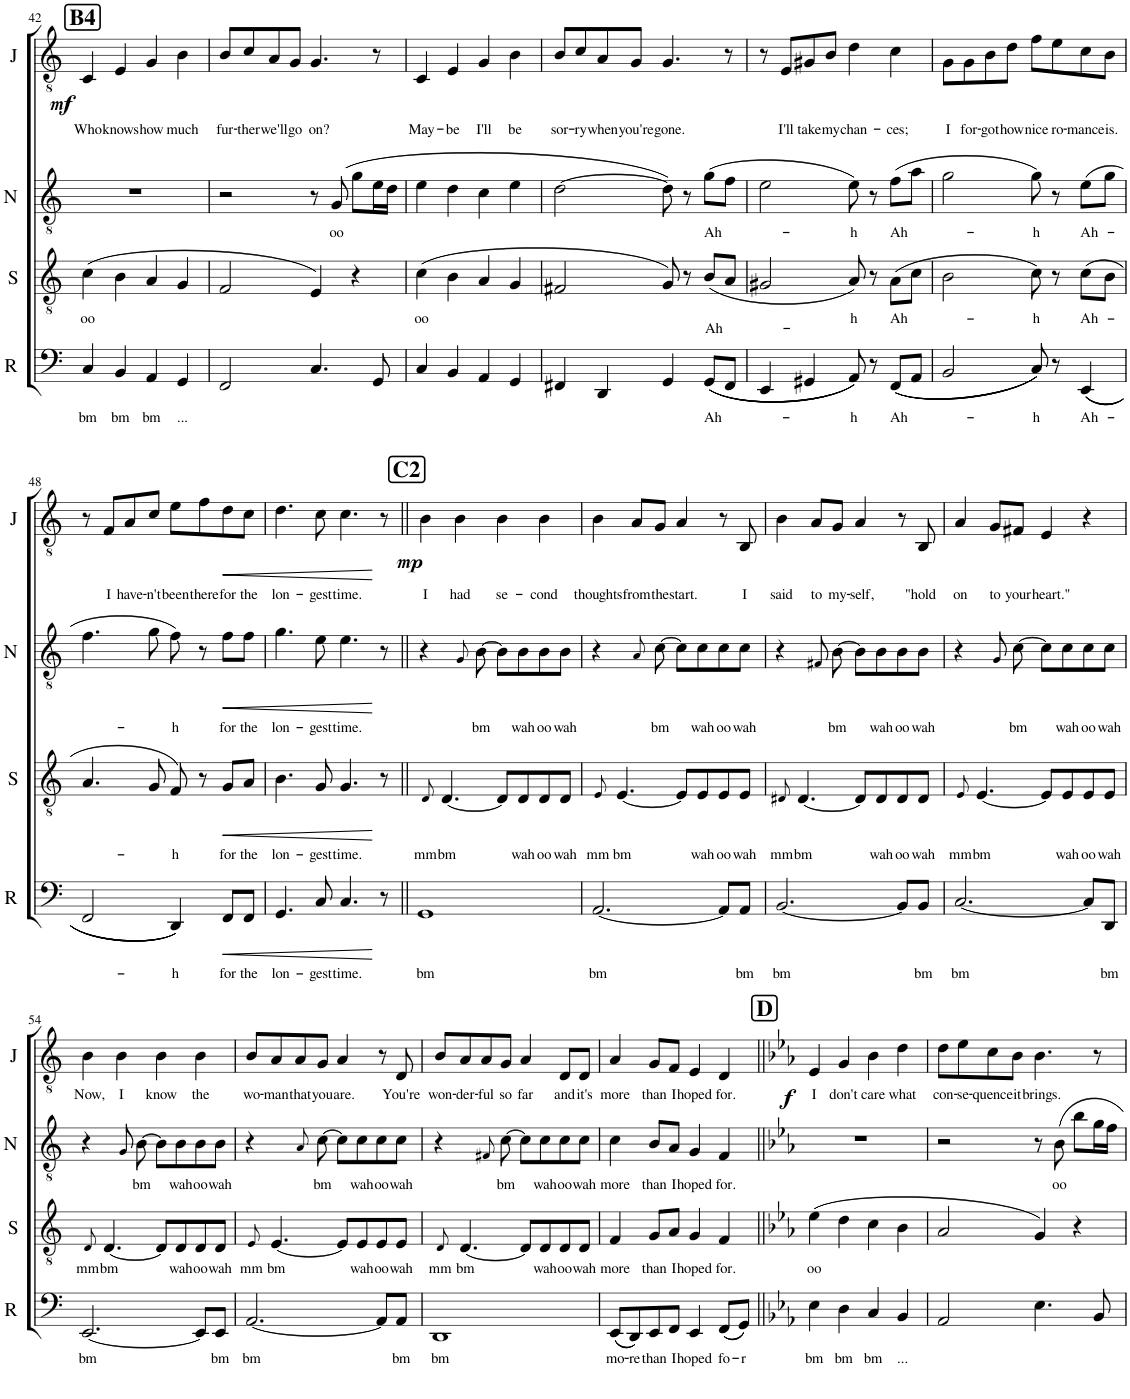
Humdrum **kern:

**kern	**text	**dynam	**kern	**text	**dynam	**kern	**text	**dynam	**kern	**text	**dynam
*part4	*part4	*part4	*part3	*part3	*part3	*part2	*part2	*part2	*part1	*part1	*part1
*staff4	*staff4	*staff4	*staff3	*staff3	*staff3	*staff2	*staff2	*staff2	*staff1	*staff1	*staff1
*I"Ryan	*	*	*I"Steve	*	*	*I"Nate	*	*	*I"Justin	*	*
*I'R	*	*	*I'S	*	*	*I'N	*	*	*I'J	*	*
!!LO:PB:g=z
*clefF4	*	*	*clefGv2	*	*	*clefGv2	*	*	*clefGv2	*	*
*k[]	*	*	*k[]	*	*	*k[]	*	*	*k[]	*	*
*M4/4	*	*	*M4/4	*	*	*M4/4	*	*	*M4/4	*	*
*met(c)	*	*	*met(c)	*	*	*met(c)	*	*	*met(c)	*	*
!!LO:REH:place=s1:a:B:cj:fs=14:t=B4
=42	=42	=42	=42	=42	=42	=42	=42	=42	=42	=42	=42
!	!LO:LY:b	!	!	!LO:LY:b	!	!	!	!	!	!LO:LY:b	!LO:DY:b
4C/	bm	.	(4c\	oo	.	1r	.	.	4C/	Who	mf
!	!LO:LY:b	!	!	!	!	!	!	!	!	!LO:LY:b	!
4BB/	bm	.	4B\	.	.	.	.	.	4E/	knows	.
!	!LO:LY:b	!	!	!	!	!	!	!	!	!LO:LY:b	!
4AA/	bm	.	4A/	.	.	.	.	.	4G/	how	.
!	!LO:LY:b	!	!	!	!	!	!	!	!	!LO:LY:b	!
4GG/	...	.	4G/	.	.	.	.	.	4B\	much	.
=43	=43	=43	=43	=43	=43	=43	=43	=43	=43	=43	=43
!	!	!	!	!	!	!	!	!	!	!LO:LY:b	!
2FF/	.	.	2F/	.	.	2r	.	.	8B/L	fur-	.
!	!	!	!	!	!	!	!	!	!	!LO:LY:b	!
.	.	.	.	.	.	.	.	.	8c/	-ther	.
!	!	!	!	!	!	!	!	!	!	!LO:LY:b	!
.	.	.	.	.	.	.	.	.	8A/	we'll	.
!	!	!	!	!	!	!	!	!	!	!LO:LY:b	!
.	.	.	.	.	.	.	.	.	8G/J	go	.
!	!	!	!	!	!	!	!	!	!	!LO:LY:b	!
4.C/	.	.	4E/)	.	.	8r	.	.	4.G/	on?	.
!	!	!	!	!	!	!	!LO:LY:b	!	!	!	!
.	.	.	.	.	.	(8G/	oo	.	.	.	.
.	.	.	4r	.	.	8g\L	.	.	.	.	.
8GG/	.	.	.	.	.	16e\L	.	.	8r	.	.
.	.	.	.	.	.	16d\JJ	.	.	.	.	.
=44	=44	=44	=44	=44	=44	=44	=44	=44	=44	=44	=44
!	!	!	!	!LO:LY:b	!	!	!	!	!	!LO:LY:b	!
4C/	.	.	(4c\	oo	.	4e\	.	.	4C/	May-	.
!	!	!	!	!	!	!	!	!	!	!LO:LY:b	!
4BB/	.	.	4B\	.	.	4d\	.	.	4E/	-be	.
!	!	!	!	!	!	!	!	!	!	!LO:LY:b	!
4AA/	.	.	4A/	.	.	4c\	.	.	4G/	I'll	.
!	!	!	!	!	!	!	!	!	!	!LO:LY:b	!
4GG/	.	.	4G/	.	.	4e\	.	.	4B\	be	.
=45	=45	=45	=45	=45	=45	=45	=45	=45	=45	=45	=45
!	!	!	!	!	!	!	!	!	!	!LO:LY:b	!
4FF#X/	.	.	2F#X/	.	.	[2d\	.	.	8B/L	sor-	.
!	!	!	!	!	!	!	!	!	!	!LO:LY:b	!
.	.	.	.	.	.	.	.	.	8c/	-ry	.
!	!	!	!	!	!	!	!	!	!	!LO:LY:b	!
4DD/	.	.	.	.	.	.	.	.	8A/	when	.
!	!	!	!	!	!	!	!	!	!	!LO:LY:b	!
.	.	.	.	.	.	.	.	.	8G/J	you're	.
!	!	!	!	!	!	!	!	!	!	!LO:LY:b	!
4GG/	.	.	8G/)	.	.	8d\])	.	.	4.G/	gone.	.
.	.	.	8r	.	.	8r	.	.	.	.	.
!	!LO:LY:b	!	!	!LO:LY:b	!	!	!LO:LY:b	!	!	!	!
(((8GG/L	Ah-	.	(8B/L	Ah-	.	(8g\L	Ah-	.	.	.	.
8FF#/J	.	.	8A/J	.	.	8f\J	.	.	8r	.	.
=46	=46	=46	=46	=46	=46	=46	=46	=46	=46	=46	=46
4EE/	.	.	2G#X/	.	.	2e\	.	.	8r	.	.
!	!	!	!	!	!	!	!	!	!	!LO:LY:b	!
.	.	.	.	.	.	.	.	.	8E/L	I'll	.
!	!	!	!	!	!	!	!	!	!	!LO:LY:b	!
4GG#X/	.	.	.	.	.	.	.	.	8G#X/	take	.
!	!	!	!	!	!	!	!	!	!	!LO:LY:b	!
.	.	.	.	.	.	.	.	.	8B/J	my	.
!	!LO:LY:b	!	!	!LO:LY:b	!	!	!LO:LY:b	!	!	!LO:LY:b	!
8AA/)))	-h	.	8A/)	-h	.	8e\)	-h	.	4d\	chan-	.
8r	.	.	8r	.	.	8r	.	.	.	.	.
!	!LO:LY:b	!	!	!LO:LY:b	!	!	!LO:LY:b	!	!	!LO:LY:b	!
(((8FF/L	Ah-	.	(8A\L	Ah-	.	(8f\L	Ah-	.	4c\	-ces;	.
8AA/J	.	.	8c\J	.	.	8a\J	.	.	.	.	.
=47	=47	=47	=47	=47	=47	=47	=47	=47	=47	=47	=47
!	!	!	!	!	!	!	!	!	!	!LO:LY:b	!
2BB/	.	.	2B\	.	.	2g\	.	.	8G\L	I	.
!	!	!	!	!	!	!	!	!	!	!LO:LY:b	!
.	.	.	.	.	.	.	.	.	8G\	for-	.
!	!	!	!	!	!	!	!	!	!	!LO:LY:b	!
.	.	.	.	.	.	.	.	.	8B\	-got	.
!	!	!	!	!	!	!	!	!	!	!LO:LY:b	!
.	.	.	.	.	.	.	.	.	8d\J	how	.
!	!LO:LY:b	!	!	!LO:LY:b	!	!	!LO:LY:b	!	!	!LO:LY:b	!
8C/)))	-h	.	8c\)	-h	.	8g\)	-h	.	8f\L	nice	.
!	!	!	!	!	!	!	!	!	!	!LO:LY:b	!
8r	.	.	8r	.	.	8r	.	.	8e\	ro-	.
!	!LO:LY:b	!	!	!LO:LY:b	!	!	!LO:LY:b	!	!	!LO:LY:b	!
(((4EE/	Ah-	.	(8c\L	Ah-	.	(8e\L	Ah-	.	8c\	-mance	.
!	!	!	!	!	!	!	!	!	!	!LO:LY:b	!
.	.	.	8B\J	.	.	8g\J	.	.	8B\J	is.	.
!!LO:LB:g=z
=48	=48	=48	=48	=48	=48	=48	=48	=48	=48	=48	=48
2FF/	.	.	4.A/	.	.	4.f\	.	.	8r	.	.
!	!	!	!	!	!	!	!	!	!	!LO:LY:b	!
.	.	.	.	.	.	.	.	.	8F/L	I	.
!	!	!	!	!	!	!	!	!	!	!LO:LY:b	!
.	.	.	.	.	.	.	.	.	8A/	have-	.
!	!	!	!	!	!	!	!	!	!	!LO:LY:b	!
.	.	.	8G/	.	.	8g\	.	.	8c/J	-n't	.
!	!LO:LY:b	!	!	!LO:LY:b	!	!	!LO:LY:b	!	!	!LO:LY:b	!
4DD/)))	-h	.	8F/)	-h	.	8f\)	-h	.	8e\L	been	.
!	!	!	!	!	!	!	!	!	!	!LO:LY:b	!
.	.	.	8r	.	.	8r	.	.	8f\	there	.
!	!LO:LY:b	!LO:HP:b	!	!LO:LY:b	!LO:HP:b	!	!LO:LY:b	!LO:HP:b	!	!LO:LY:b	!LO:HP:b
8FF/L	for	<	8G/L	for	<	8f\L	for	<	8d\	for	<
!	!LO:LY:b	!	!	!LO:LY:b	!	!	!LO:LY:b	!	!	!LO:LY:b	!
8FF/J	the	.	8A/J	the	.	8f\J	the	.	8c\J	the	.
=49	=49	=49	=49	=49	=49	=49	=49	=49	=49	=49	=49
!	!LO:LY:b	!	!	!LO:LY:b	!	!	!LO:LY:b	!	!	!LO:LY:b	!
4.GG/	lon-	.	4.B\	lon-	.	4.g\	lon-	.	4.d\	lon-	.
!	!LO:LY:b	!	!	!LO:LY:b	!	!	!LO:LY:b	!	!	!LO:LY:b	!
8C/	-gest	.	8G/	-gest	.	8e\	-gest	.	8c\	-gest	.
!	!LO:LY:b	!	!	!LO:LY:b	!	!	!LO:LY:b	!	!	!LO:LY:b	!
4.C/	time.	.	4.G/	time.	.	4.e\	time.	.	4.c\	time.	.
8r	.	[	8r	.	[	8r	.	[	8r	.	[
!!LO:REH:place=s1:a:B:cj:fs=14:t=C2
=50||	=50||	=50||	=50||	=50||	=50||	=50||	=50||	=50||	=50||	=50||	=50||
!	!LO:LY:b	!	!	!LO:LY:b	!	!	!	!	!	!LO:LY:b	!LO:DY:b
1GG	bm	.	8D/	mm	.	4r	.	.	4B\	I	mp
!	!	!	!	!LO:LY:b	!	!	!	!	!	!	!
.	.	.	[4.D/	bm	.	.	.	.	.	.	.
!	!	!	!	!	!	!	!	!	!	!LO:LY:b	!
.	.	.	.	.	.	8G/	.	.	4B\	had	.
!	!	!	!	!	!	!	!LO:LY:b	!	!	!	!
.	.	.	.	.	.	[8B\	bm	.	.	.	.
!	!	!	!	!	!	!	!	!	!	!LO:LY:b	!
.	.	.	8D/L]	.	.	8B\L]	.	.	4B\	se-	.
!	!	!	!	!LO:LY:b	!	!	!LO:LY:b	!	!	!	!
.	.	.	8D/	wah	.	8B\	wah	.	.	.	.
!	!	!	!	!LO:LY:b	!	!	!LO:LY:b	!	!	!LO:LY:b	!
.	.	.	8D/	oo	.	8B\	oo	.	4B\	-cond	.
!	!	!	!	!LO:LY:b	!	!	!LO:LY:b	!	!	!	!
.	.	.	8D/J	wah	.	8B\J	wah	.	.	.	.
=51	=51	=51	=51	=51	=51	=51	=51	=51	=51	=51	=51
!	!LO:LY:b	!	!	!LO:LY:b	!	!	!	!	!	!LO:LY:b	!
[2.AA/	bm	.	8E/	mm	.	4r	.	.	4B\	thoughts	.
!	!	!	!	!LO:LY:b	!	!	!	!	!	!	!
.	.	.	[4.E/	bm	.	.	.	.	.	.	.
!	!	!	!	!	!	!	!	!	!	!LO:LY:b	!
.	.	.	.	.	.	8A!/	.	.	8A/L	from	.
!	!	!	!	!	!	!	!LO:LY:b	!	!	!LO:LY:b	!
.	.	.	.	.	.	[8c\	bm	.	8G/J	the	.
!	!	!	!	!	!	!	!	!	!	!LO:LY:b	!
.	.	.	8E/L]	.	.	8c\L]	.	.	4A/	start.	.
!	!	!	!	!LO:LY:b	!	!	!LO:LY:b	!	!	!	!
.	.	.	8E/	wah	.	8c\	wah	.	.	.	.
!	!	!	!	!LO:LY:b	!	!	!LO:LY:b	!	!	!	!
8AA/L]	.	.	8E/	oo	.	8c\	oo	.	8r	.	.
!	!LO:LY:b	!	!	!LO:LY:b	!	!	!LO:LY:b	!	!	!LO:LY:b	!
8AA/J	bm	.	8E/J	wah	.	8c\J	wah	.	8BB/	I	.
=52	=52	=52	=52	=52	=52	=52	=52	=52	=52	=52	=52
!	!LO:LY:b	!	!	!LO:LY:b	!	!	!	!	!	!LO:LY:b	!
[2.BB/	bm	.	8D#X/	mm	.	4r	.	.	4B\	said	.
!	!	!	!	!LO:LY:b	!	!	!	!	!	!	!
.	.	.	[4.D#/	bm	.	.	.	.	.	.	.
!	!	!	!	!	!	!	!	!	!	!LO:LY:b	!
.	.	.	.	.	.	8F#X!/	.	.	8A/L	to	.
!	!	!	!	!	!	!	!LO:LY:b	!	!	!LO:LY:b	!
.	.	.	.	.	.	[8B\	bm	.	8G/J	my-	.
!	!	!	!	!	!	!	!	!	!	!LO:LY:b	!
.	.	.	8D#/L]	.	.	8B\L]	.	.	4A/	-self,	.
!	!	!	!	!LO:LY:b	!	!	!LO:LY:b	!	!	!	!
.	.	.	8D#/	wah	.	8B\	wah	.	.	.	.
!	!	!	!	!LO:LY:b	!	!	!LO:LY:b	!	!	!	!
8BB/L]	.	.	8D#/	oo	.	8B\	oo	.	8r	.	.
!	!LO:LY:b	!	!	!LO:LY:b	!	!	!LO:LY:b	!	!	!LO:LY:b	!
8BB/J	bm	.	8D#/J	wah	.	8B\J	wah	.	8BB/	"hold	.
=53	=53	=53	=53	=53	=53	=53	=53	=53	=53	=53	=53
!	!LO:LY:b	!	!	!LO:LY:b	!	!	!	!	!	!LO:LY:b	!
[2.C/	bm	.	8E/	mm	.	4r	.	.	4A/	on	.
!	!	!	!	!LO:LY:b	!	!	!	!	!	!	!
.	.	.	[4.E/	bm	.	.	.	.	.	.	.
!	!	!	!	!	!	!	!	!	!	!LO:LY:b	!
.	.	.	.	.	.	8G!/	.	.	8G/L	to	.
!	!	!	!	!	!	!	!LO:LY:b	!	!	!LO:LY:b	!
.	.	.	.	.	.	[8c\	bm	.	8F#X/J	your	.
!	!	!	!	!	!	!	!	!	!	!LO:LY:b	!
.	.	.	8E/L]	.	.	8c\L]	.	.	4E/	heart."	.
!	!	!	!	!LO:LY:b	!	!	!LO:LY:b	!	!	!	!
.	.	.	8E/	wah	.	8c\	wah	.	.	.	.
!	!	!	!	!LO:LY:b	!	!	!LO:LY:b	!	!	!	!
8C/L]	.	.	8E/	oo	.	8c\	oo	.	4r	.	.
!	!LO:LY:b	!	!	!LO:LY:b	!	!	!LO:LY:b	!	!	!	!
8DD/J	bm	.	8E/J	wah	.	8c\J	wah	.	.	.	.
!!LO:LB:g=z
=54	=54	=54	=54	=54	=54	=54	=54	=54	=54	=54	=54
!	!LO:LY:b	!	!	!LO:LY:b	!	!	!	!	!	!LO:LY:b	!
[2.EE/	bm	.	8D/	mm	.	4r	.	.	4B\	Now,	.
!	!	!	!	!LO:LY:b	!	!	!	!	!	!	!
.	.	.	[4.D/	bm	.	.	.	.	.	.	.
!	!	!	!	!	!	!	!	!	!	!LO:LY:b	!
.	.	.	.	.	.	8G!/	.	.	4B\	I	.
!	!	!	!	!	!	!	!LO:LY:b	!	!	!	!
.	.	.	.	.	.	[8B\	bm	.	.	.	.
!	!	!	!	!	!	!	!	!	!	!LO:LY:b	!
.	.	.	8D/L]	.	.	8B\L]	.	.	4B\	know	.
!	!	!	!	!LO:LY:b	!	!	!LO:LY:b	!	!	!	!
.	.	.	8D/	wah	.	8B\	wah	.	.	.	.
!	!	!	!	!LO:LY:b	!	!	!LO:LY:b	!	!	!LO:LY:b	!
8EE/L]	.	.	8D/	oo	.	8B\	oo	.	4B\	the	.
!	!LO:LY:b	!	!	!LO:LY:b	!	!	!LO:LY:b	!	!	!	!
8EE/J	bm	.	8D/J	wah	.	8B\J	wah	.	.	.	.
=55	=55	=55	=55	=55	=55	=55	=55	=55	=55	=55	=55
!	!LO:LY:b	!	!	!LO:LY:b	!	!	!	!	!	!LO:LY:b	!
[2.AA/	bm	.	8E/	mm	.	4r	.	.	8B/L	wo-	.
!	!	!	!	!LO:LY:b	!	!	!	!	!	!LO:LY:b	!
.	.	.	[4.E/	bm	.	.	.	.	8A/	-man	.
!	!	!	!	!	!	!	!	!	!	!LO:LY:b	!
.	.	.	.	.	.	8A!/	.	.	8A/	that	.
!	!	!	!	!	!	!	!LO:LY:b	!	!	!LO:LY:b	!
.	.	.	.	.	.	[8c\	bm	.	8G/J	you	.
!	!	!	!	!	!	!	!	!	!	!LO:LY:b	!
.	.	.	8E/L]	.	.	8c\L]	.	.	4A/	are.	.
!	!	!	!	!LO:LY:b	!	!	!LO:LY:b	!	!	!	!
.	.	.	8E/	wah	.	8c\	wah	.	.	.	.
!	!	!	!	!LO:LY:b	!	!	!LO:LY:b	!	!	!	!
8AA/L]	.	.	8E/	oo	.	8c\	oo	.	8r	.	.
!	!LO:LY:b	!	!	!LO:LY:b	!	!	!LO:LY:b	!	!	!LO:LY:b	!
8AA/J	bm	.	8E/J	wah	.	8c\J	wah	.	8D/	You're	.
=56	=56	=56	=56	=56	=56	=56	=56	=56	=56	=56	=56
!	!LO:LY:b	!	!	!LO:LY:b	!	!	!	!	!	!LO:LY:b	!
1DD	bm	.	8D/	mm	.	4r	.	.	8B/L	won-	.
!	!	!	!	!LO:LY:b	!	!	!	!	!	!LO:LY:b	!
.	.	.	[4.D/	bm	.	.	.	.	8A/	-der-	.
!	!	!	!	!	!	!	!	!	!	!LO:LY:b	!
.	.	.	.	.	.	8F#X!/	.	.	8A/	-ful	.
!	!	!	!	!	!	!	!LO:LY:b	!	!	!LO:LY:b	!
.	.	.	.	.	.	[8c\	bm	.	8G/J	so	.
!	!	!	!	!	!	!	!	!	!	!LO:LY:b	!
.	.	.	8D/L]	.	.	8c\L]	.	.	4A/	far	.
!	!	!	!	!LO:LY:b	!	!	!LO:LY:b	!	!	!	!
.	.	.	8D/	wah	.	8c\	wah	.	.	.	.
!	!	!	!	!LO:LY:b	!	!	!LO:LY:b	!	!	!LO:LY:b	!
.	.	.	8D/	oo	.	8c\	oo	.	8D/L	and	.
!	!	!	!	!LO:LY:b	!	!	!LO:LY:b	!	!	!LO:LY:b	!
.	.	.	8D/J	wah	.	8c\J	wah	.	8D/J	it's	.
=57	=57	=57	=57	=57	=57	=57	=57	=57	=57	=57	=57
!	!LO:LY:b	!	!	!LO:LY:b	!	!	!LO:LY:b	!	!	!LO:LY:b	!
((8EE/L	mo-	.	4F/	more	.	4c\	more	.	4A/	more	.
!	!LO:LY:b	!	!	!	!	!	!	!	!	!	!
8DD/))	-re	.	.	.	.	.	.	.	.	.	.
!	!LO:LY:b	!	!	!LO:LY:b	!	!	!LO:LY:b	!	!	!LO:LY:b	!
8EE/	than	.	8G/L	than	.	8B/L	than	.	8G/L	than	.
!	!LO:LY:b	!	!	!LO:LY:b	!	!	!LO:LY:b	!	!	!LO:LY:b	!
8FF/J	I	.	8A/J	I	.	8A/J	I	.	8F/J	I	.
!	!LO:LY:b	!	!	!LO:LY:b	!	!	!LO:LY:b	!	!	!LO:LY:b	!
4EE/	hoped	.	4G/	hoped	.	4G/	hoped	.	4E/	hoped	.
!	!LO:LY:b	!	!	!LO:LY:b	!	!	!LO:LY:b	!	!	!LO:LY:b	!
((8FF/L	fo-	.	4F/	for.	.	4F/	for.	.	4D/	for.	.
!	!LO:LY:b	!	!	!	!	!	!	!	!	!	!
8GG/J))	-r	.	.	.	.	.	.	.	.	.	.
!!LO:REH:place=s1:a:B:cj:fs=14:t=D
=58||	=58||	=58||	=58||	=58||	=58||	=58||	=58||	=58||	=58||	=58||	=58||
*k[b-e-a-]	*	*	*k[b-e-a-]	*	*	*k[b-e-a-]	*	*	*k[b-e-a-]	*	*
!	!LO:LY:b	!	!	!LO:LY:b	!	!	!	!	!	!LO:LY:b	!LO:DY:b
4E-\	bm	.	(4e-\	oo	.	1r	.	.	4E-/	I	f
!	!LO:LY:b	!	!	!	!	!	!	!	!	!LO:LY:b	!
4D\	bm	.	4d\	.	.	.	.	.	4G/	don't	.
!	!LO:LY:b	!	!	!	!	!	!	!	!	!LO:LY:b	!
4C/	bm	.	4c\	.	.	.	.	.	4B-\	care	.
!	!LO:LY:b	!	!	!	!	!	!	!	!	!LO:LY:b	!
4BB-/	...	.	4B-\	.	.	.	.	.	4d\	what	.
=59	=59	=59	=59	=59	=59	=59	=59	=59	=59	=59	=59
!	!	!	!	!	!	!	!	!	!	!LO:LY:b	!
2AA-/	.	.	2A-/	.	.	2r	.	.	8d\L	con-	.
!	!	!	!	!	!	!	!	!	!	!LO:LY:b	!
.	.	.	.	.	.	.	.	.	8e-\	-se-	.
!	!	!	!	!	!	!	!	!	!	!LO:LY:b	!
.	.	.	.	.	.	.	.	.	8c\	-quence	.
!	!	!	!	!	!	!	!	!	!	!LO:LY:b	!
.	.	.	.	.	.	.	.	.	8B-\J	it	.
!	!	!	!	!	!	!	!	!	!	!LO:LY:b	!
4.E-\	.	.	4G/)	.	.	8r	.	.	4.B-\	brings.	.
!	!	!	!	!	!	!	!LO:LY:b	!	!	!	!
.	.	.	.	.	.	8B-\	oo	.	.	.	.
.	.	.	4r	.	.	8b-\L	.	.	.	.	.
8BB-/	.	.	.	.	.	16g\L	.	.	8r	.	.
.	.	.	.	.	.	16f\JJ	.	.	.	.	.
=	=	=	=	=	=	=	=	=	=	=	=
*-	*-	*-	*-	*-	*-	*-	*-	*-	*-	*-	*-
